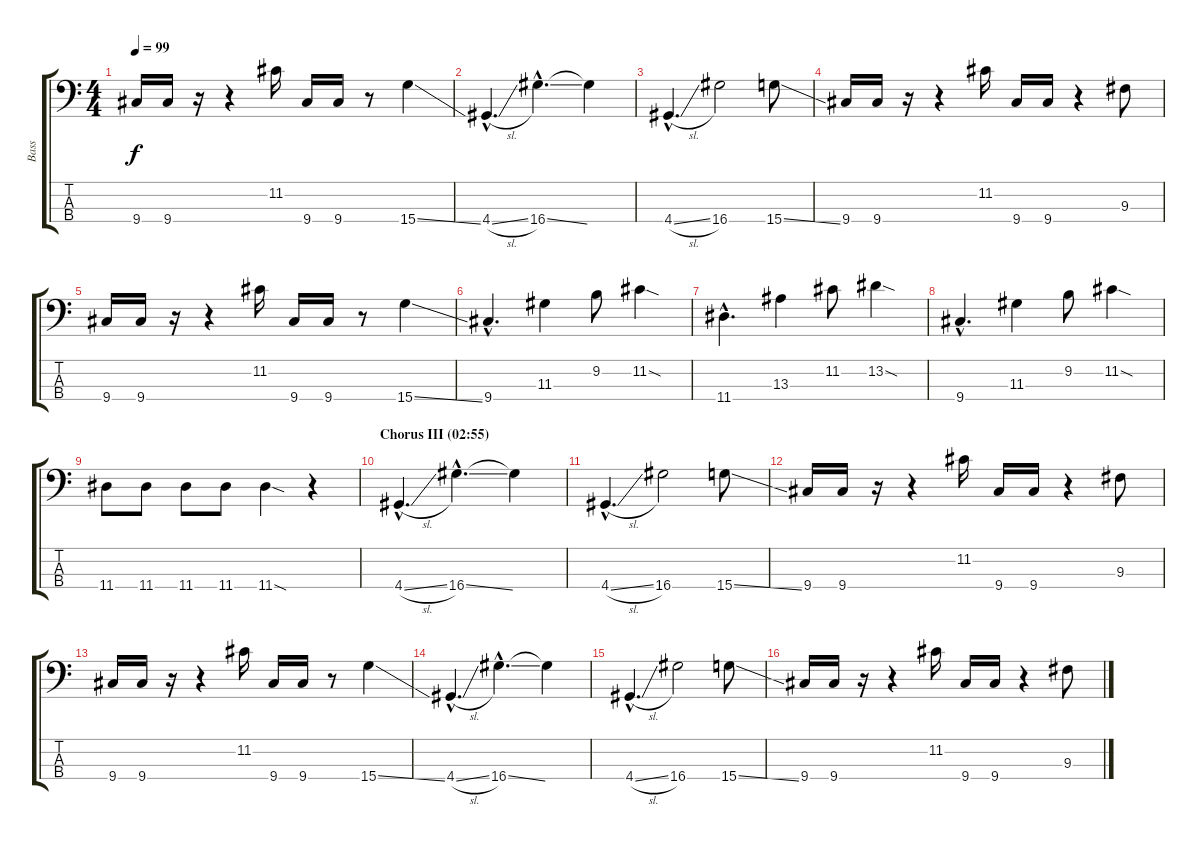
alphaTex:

\track ("Bass" "Bass") {instrument electricbassfinger}
\staff {score tabs}
\tuning (G2 D2 A1 E1) {hide}
\ts (4 4)
\tempo 99
\clef f4
\ks c
9.4.16{dy f} 9.4.16 r.16 r.4 11.2.16 9.4.16 9.4.16 r.8 15.4{ss}.4 |
4.4{sl hac}.4{d} 16.4{ss hac}.4{d} 16.4{t}.4 |
4.4{sl hac}.4{d} 16.4.2 15.4{ss}.8 |
9.4.16 9.4.16 r.16 r.4 11.2.16 9.4.16 9.4.16 r.4 9.3.8 |
9.4.16 9.4.16 r.16 r.4 11.2.16 9.4.16 9.4.16 r.8 15.4{ss}.4 |
9.4{hac}.4{d} 11.3.4 9.2.8 11.2{sod}.4 |
11.4{hac}.4{d} 13.3.4 11.2.8 13.2{sod}.4 |
9.4{hac}.4{d} 11.3.4 9.2.8 11.2{sod}.4 |
11.4.8 11.4.8 11.4.8 11.4.8 11.4{sod}.4 r.4 |
\section ("" "Chorus III (02:55)")
4.4{sl hac}.4{d} 16.4{ss hac}.4{d} 16.4{t}.4 |
4.4{sl hac}.4{d} 16.4.2 15.4{ss}.8 |
9.4.16 9.4.16 r.16 r.4 11.2.16 9.4.16 9.4.16 r.4 9.3.8 |
9.4.16 9.4.16 r.16 r.4 11.2.16 9.4.16 9.4.16 r.8 15.4{ss}.4 |
4.4{sl hac}.4{d} 16.4{ss hac}.4{d} 16.4{t}.4 |
4.4{sl hac}.4{d} 16.4.2 15.4{ss}.8 |
9.4.16 9.4.16 r.16 r.4 11.2.16 9.4.16 9.4.16 r.4 9.3.8
